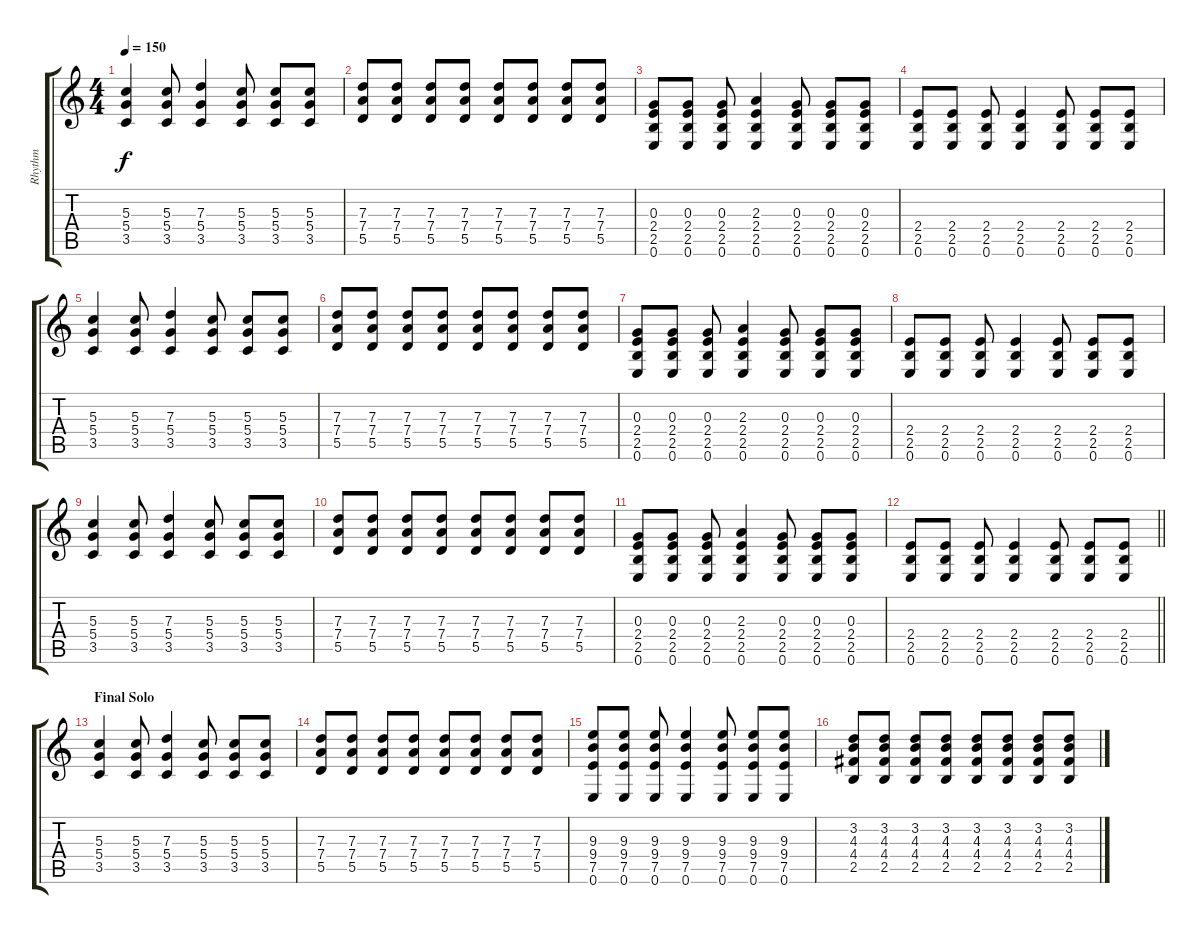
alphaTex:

\track ("Rhythm" "Rhythm") {instrument overdrivenguitar}
\staff {score tabs}
\tuning (E4 B3 G3 D3 A2 E2) {hide}
\ts (4 4)
\tempo 150
\clef g2
\ks c
(5.3 5.4 3.5).4{dy f} (5.3 5.4 3.5).8 (7.3 5.4 3.5).4 (5.3 5.4 3.5).8 (5.3 5.4 3.5).8 (5.3 5.4 3.5).8 |
(7.3 7.4 5.5).8 (7.3 7.4 5.5).8 (7.3 7.4 5.5).8 (7.3 7.4 5.5).8 (7.3 7.4 5.5).8 (7.3 7.4 5.5).8 (7.3 7.4 5.5).8 (7.3 7.4 5.5).8 |
(0.3 2.4 2.5 0.6).8 (0.3 2.4 2.5 0.6).8 (0.3 2.4 2.5 0.6).8 (2.3 2.4 2.5 0.6).4 (0.3 2.4 2.5 0.6).8 (0.3 2.4 2.5 0.6).8 (0.3 2.4 2.5 0.6).8 |
(2.4 2.5 0.6).8 (2.4 2.5 0.6).8 (2.4 2.5 0.6).8 (2.4 2.5 0.6).4 (2.4 2.5 0.6).8 (2.4 2.5 0.6).8 (2.4 2.5 0.6).8 |
(5.3 5.4 3.5).4 (5.3 5.4 3.5).8 (7.3 5.4 3.5).4 (5.3 5.4 3.5).8 (5.3 5.4 3.5).8 (5.3 5.4 3.5).8 |
(7.3 7.4 5.5).8 (7.3 7.4 5.5).8 (7.3 7.4 5.5).8 (7.3 7.4 5.5).8 (7.3 7.4 5.5).8 (7.3 7.4 5.5).8 (7.3 7.4 5.5).8 (7.3 7.4 5.5).8 |
(0.3 2.4 2.5 0.6).8 (0.3 2.4 2.5 0.6).8 (0.3 2.4 2.5 0.6).8 (2.3 2.4 2.5 0.6).4 (0.3 2.4 2.5 0.6).8 (0.3 2.4 2.5 0.6).8 (0.3 2.4 2.5 0.6).8 |
(2.4 2.5 0.6).8 (2.4 2.5 0.6).8 (2.4 2.5 0.6).8 (2.4 2.5 0.6).4 (2.4 2.5 0.6).8 (2.4 2.5 0.6).8 (2.4 2.5 0.6).8 |
(5.3 5.4 3.5).4 (5.3 5.4 3.5).8 (7.3 5.4 3.5).4 (5.3 5.4 3.5).8 (5.3 5.4 3.5).8 (5.3 5.4 3.5).8 |
(7.3 7.4 5.5).8 (7.3 7.4 5.5).8 (7.3 7.4 5.5).8 (7.3 7.4 5.5).8 (7.3 7.4 5.5).8 (7.3 7.4 5.5).8 (7.3 7.4 5.5).8 (7.3 7.4 5.5).8 |
(0.3 2.4 2.5 0.6).8 (0.3 2.4 2.5 0.6).8 (0.3 2.4 2.5 0.6).8 (2.3 2.4 2.5 0.6).4 (0.3 2.4 2.5 0.6).8 (0.3 2.4 2.5 0.6).8 (0.3 2.4 2.5 0.6).8 |
\barLineRight lightlight
(2.4 2.5 0.6).8 (2.4 2.5 0.6).8 (2.4 2.5 0.6).8 (2.4 2.5 0.6).4 (2.4 2.5 0.6).8 (2.4 2.5 0.6).8 (2.4 2.5 0.6).8 |
\section ("" "Final Solo")
(5.3 5.4 3.5).4{volume 10} (5.3 5.4 3.5).8 (7.3 5.4 3.5).4 (5.3 5.4 3.5).8 (5.3 5.4 3.5).8 (5.3 5.4 3.5).8 |
(7.3 7.4 5.5).8 (7.3 7.4 5.5).8 (7.3 7.4 5.5).8 (7.3 7.4 5.5).8 (7.3 7.4 5.5).8 (7.3 7.4 5.5).8 (7.3 7.4 5.5).8 (7.3 7.4 5.5).8 |
(9.3 9.4 7.5 0.6).8 (9.3 9.4 7.5 0.6).8 (9.3 9.4 7.5 0.6).8 (9.3 9.4 7.5 0.6).4 (9.3 9.4 7.5 0.6).8 (9.3 9.4 7.5 0.6).8 (9.3 9.4 7.5 0.6).8 |
(3.2 4.3 4.4 2.5).8 (3.2 4.3 4.4 2.5).8 (3.2 4.3 4.4 2.5).8 (3.2 4.3 4.4 2.5).8 (3.2 4.3 4.4 2.5).8 (3.2 4.3 4.4 2.5).8 (3.2 4.3 4.4 2.5).8 (3.2 4.3 4.4 2.5).8
